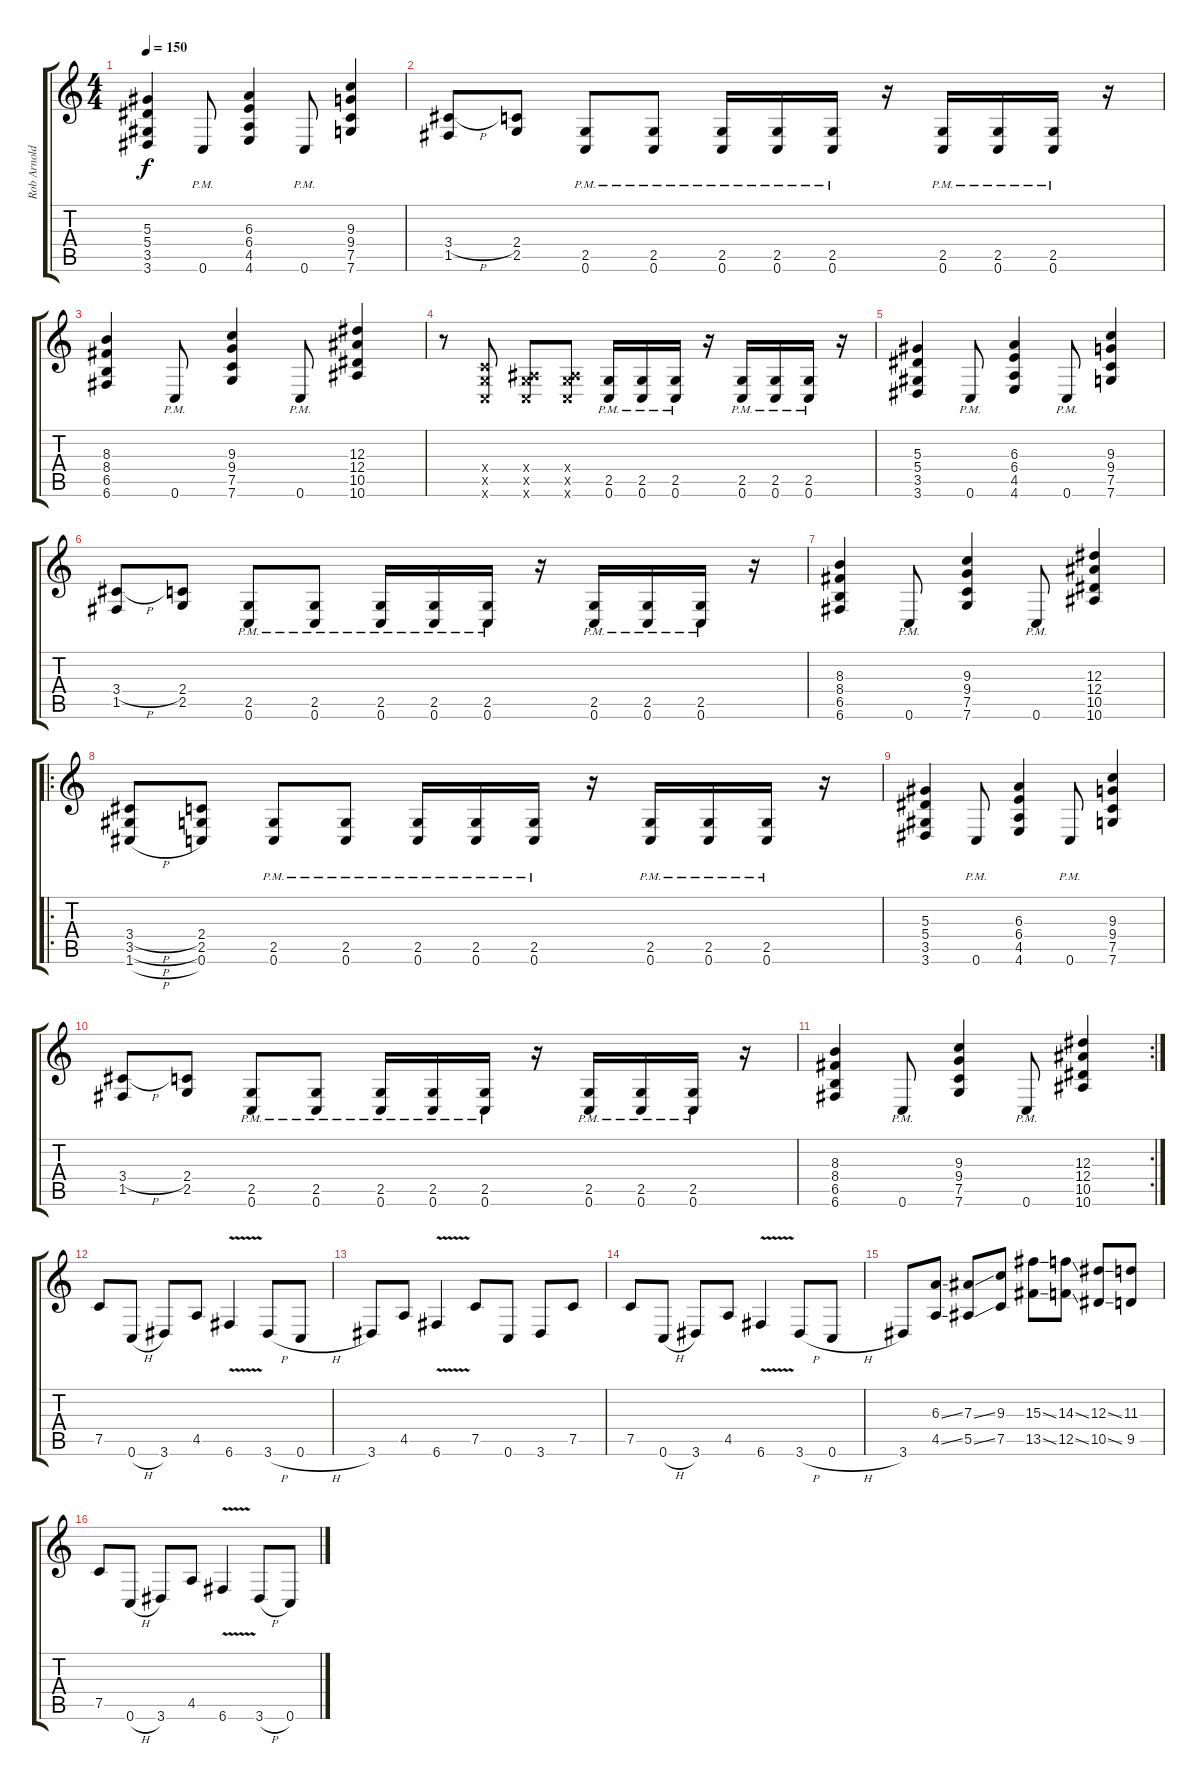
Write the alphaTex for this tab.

\track ("Rob Arnold" "Rob Arnold") {instrument distortionguitar}
\staff {score tabs}
\tuning (C4 G3 Eb3 Bb2 F2 C2) {hide}
\ts (4 4)
\tempo 150
\clef g2
\ks c
(5.3 5.4 3.5 3.6).4{dy f} 0.6{pm}.8 (6.3 6.4 4.5 4.6).4 0.6{pm}.8 (9.3 9.4 7.5 7.6).4 |
(3.4{h} 1.5).8 (2.4 2.5).8 (2.5{pm} 0.6{pm}).8 (2.5{pm} 0.6{pm}).8 (2.5{pm} 0.6{pm}).16 (2.5{pm} 0.6{pm}).16 (2.5{pm} 0.6{pm}).16 r.16 (2.5{pm} 0.6{pm}).16 (2.5{pm} 0.6{pm}).16 (2.5{pm} 0.6{pm}).16 r.16 |
(8.3 8.4 6.5 6.6).4 0.6{pm}.8 (9.3 9.4 7.5 7.6).4 0.6{pm}.8 (12.3 12.4 10.5 10.6).4 |
r.8 (2.4{x} 2.5{x} 0.6{x}).8 (0.4{x} 2.5{x} 0.6{x}).8 (0.4{x} 2.5{x} 0.6{x}).8 (2.5{pm} 0.6{pm}).16 (2.5{pm} 0.6{pm}).16 (2.5{pm} 0.6{pm}).16 r.16 (2.5{pm} 0.6{pm}).16 (2.5{pm} 0.6{pm}).16 (2.5{pm} 0.6{pm}).16 r.16 |
(5.3 5.4 3.5 3.6).4 0.6{pm}.8 (6.3 6.4 4.5 4.6).4 0.6{pm}.8 (9.3 9.4 7.5 7.6).4 |
(3.4{h} 1.5).8 (2.4 2.5).8 (2.5{pm} 0.6{pm}).8 (2.5{pm} 0.6{pm}).8 (2.5{pm} 0.6{pm}).16 (2.5{pm} 0.6{pm}).16 (2.5{pm} 0.6{pm}).16 r.16 (2.5{pm} 0.6{pm}).16 (2.5{pm} 0.6{pm}).16 (2.5{pm} 0.6{pm}).16 r.16 |
(8.3 8.4 6.5 6.6).4 0.6{pm}.8 (9.3 9.4 7.5 7.6).4 0.6{pm}.8 (12.3 12.4 10.5 10.6).4 |
\ro
(3.4{h} 3.5{h} 1.6{h}).8 (2.4 2.5 0.6).8 (2.5{pm} 0.6{pm}).8 (2.5{pm} 0.6{pm}).8 (2.5{pm} 0.6{pm}).16 (2.5{pm} 0.6{pm}).16 (2.5{pm} 0.6{pm}).16 r.16 (2.5{pm} 0.6{pm}).16 (2.5{pm} 0.6{pm}).16 (2.5{pm} 0.6{pm}).16 r.16 |
(5.3 5.4 3.5 3.6).4 0.6{pm}.8 (6.3 6.4 4.5 4.6).4 0.6{pm}.8 (9.3 9.4 7.5 7.6).4 |
(3.4{h} 1.5).8 (2.4 2.5).8 (2.5{pm} 0.6{pm}).8 (2.5{pm} 0.6{pm}).8 (2.5{pm} 0.6{pm}).16 (2.5{pm} 0.6{pm}).16 (2.5{pm} 0.6{pm}).16 r.16 (2.5{pm} 0.6{pm}).16 (2.5{pm} 0.6{pm}).16 (2.5{pm} 0.6{pm}).16 r.16 |
\rc 2
(8.3 8.4 6.5 6.6).4 0.6{pm}.8 (9.3 9.4 7.5 7.6).4 0.6{pm}.8 (12.3 12.4 10.5 10.6).4 |
7.5.8 0.6{h}.8 3.6.8 4.5.8 6.6{v}.4 3.6{h}.8 0.6{h}.8 |
3.6.8 4.5.8 6.6{v}.4 7.5.8 0.6.8 3.6.8 7.5.8 |
7.5.8 0.6{h}.8 3.6.8 4.5.8 6.6{v}.4 3.6{h}.8 0.6{h}.8 |
3.6.8 (6.3{ss} 4.5{ss}).8 (7.3{ss} 5.5{ss}).8 (9.3 7.5).8 (15.3{ss} 13.5{ss}).8 (14.3{ss} 12.5{ss}).8 (12.3{ss} 10.5{ss}).8 (11.3 9.5).8 |
7.5.8 0.6{h}.8 3.6.8 4.5.8 6.6{v}.4 3.6{h}.8 0.6{h}.8
